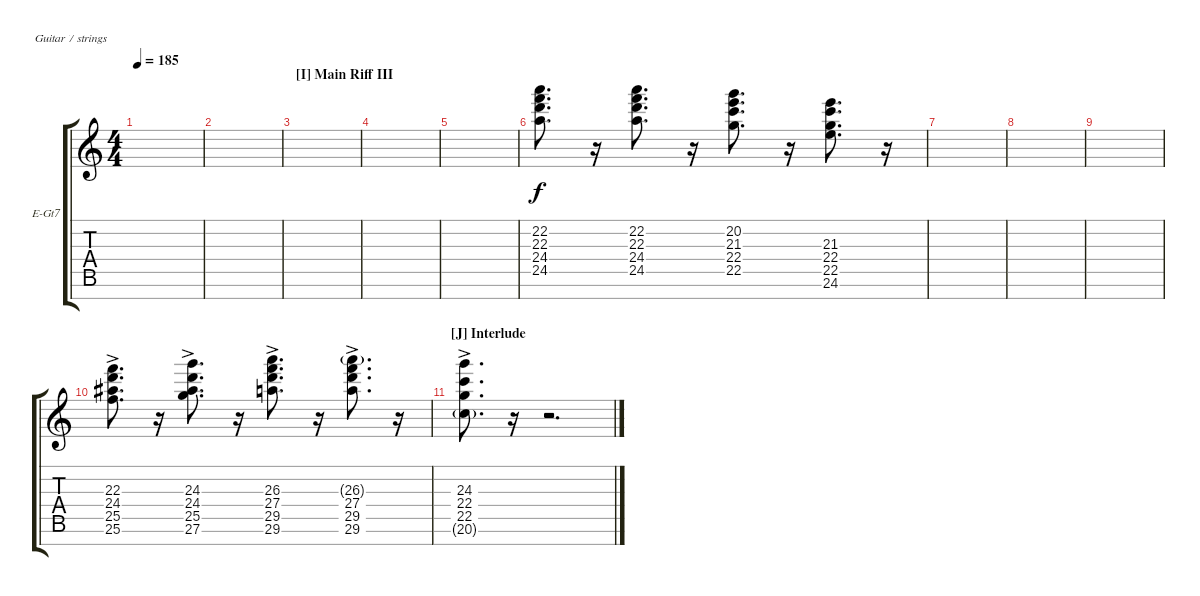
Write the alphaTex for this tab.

\defaultSystemsLayout 4
\bracketExtendMode groupsimilarinstruments
\firstSystemTrackNameOrientation horizontal
\otherSystemsTrackNameOrientation horizontal
\track ("Horns II" "E-Gt7") {instrument synthbrass2}
\staff {score tabs}
\tuning (E4 B3 G3 D3 A2 E2 B1)
\displaytranspose 12
\ts (4 4)
\tempo 185
\clef g2
\scale
0.333333
\ks c
|
\scale
0.333333 |
\section ("I" "Main Riff III")
\scale
0.333333 |
\scale
0.333333 |
\scale
0.333333 |
\scale
0.333333 (22.2 22.3 24.4 24.5).8{d} r.16 (22.2 22.3 24.4 24.5).8{d} r.16 (20.2 21.3 22.4 22.5).8{d} r.16 (21.3 22.4 22.5 24.6).8{d} r.16 |
\scale
0.333333 |
\scale
0.333333 |
\scale
0.333333 |
\scale
0.333333 (22.3{ac} 24.4 25.5 25.6).8{d} r.16 (24.3{ac} 24.4 25.5 27.6).8{d} r.16 (26.3{ac} 27.4 29.5 29.6).8{d} r.16 (29.6 29.5 27.4{ac} 26.3{g}).8{d} r.16 |
\section ("J" "Interlude")
\scale
0.333333 (24.3{ac} 22.4 22.5 20.6{g}).8{d} r.16 r.2{d} |
\scale
0.333333 |
\scale
0.333333 |
\scale
0.333333 |
\scale
0.333333 |
\scale
0.333333
